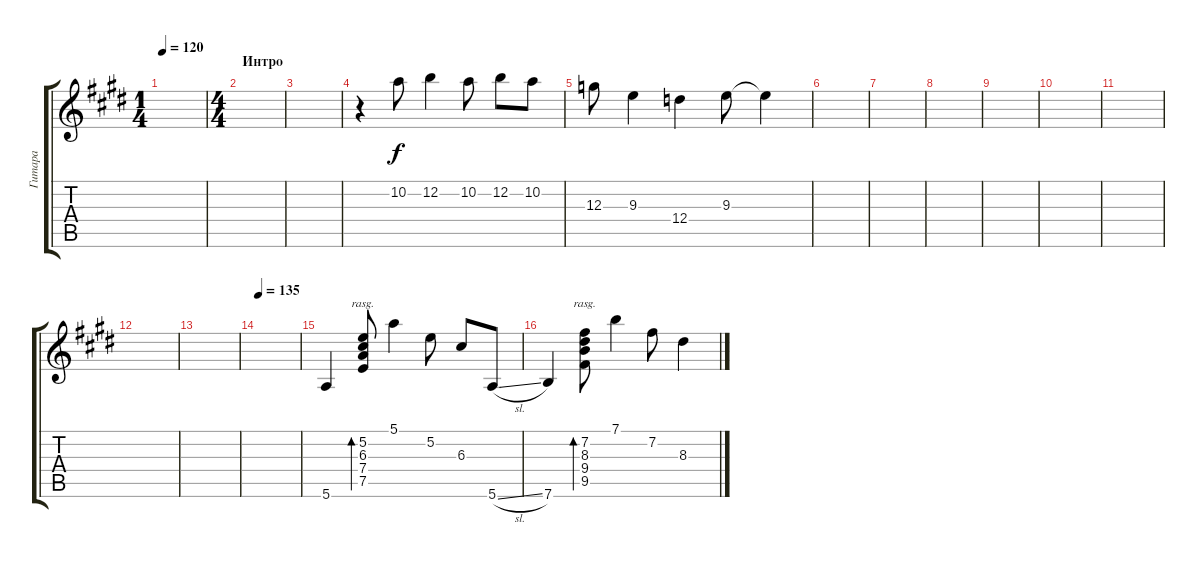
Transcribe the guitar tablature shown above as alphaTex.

\track ("Гитара" "Гитара") {instrument acousticguitarsteel}
\staff {score tabs}
\tuning (E4 B3 G3 D3 A2 E2) {hide}
\ts (1 4)
\tempo 120
\tempo 135
\tempo 120
\clef g2
\ks e
|
\ts (4 4)
\section ("" "Интро")
|
|
r.4{balance 0 instrument electricguitarjazz} 10.2.8 12.2.4 10.2.8 12.2.8 10.2.8 |
12.3.8 9.3.4 12.4.4 9.3.8 9.3{t}.4 |
|
|
|
|
|
|
|
|
\tempo 135
|
5.6.4 (5.2 6.3 7.4 7.5).8{bd 240 rasg ii} 5.1.4 5.2.8 6.3.8 5.6{sl}.8 |
7.6.4 (7.2 8.3 9.4 9.5).8{bd 240 rasg ii} 7.1.4 7.2.8 8.3.4
